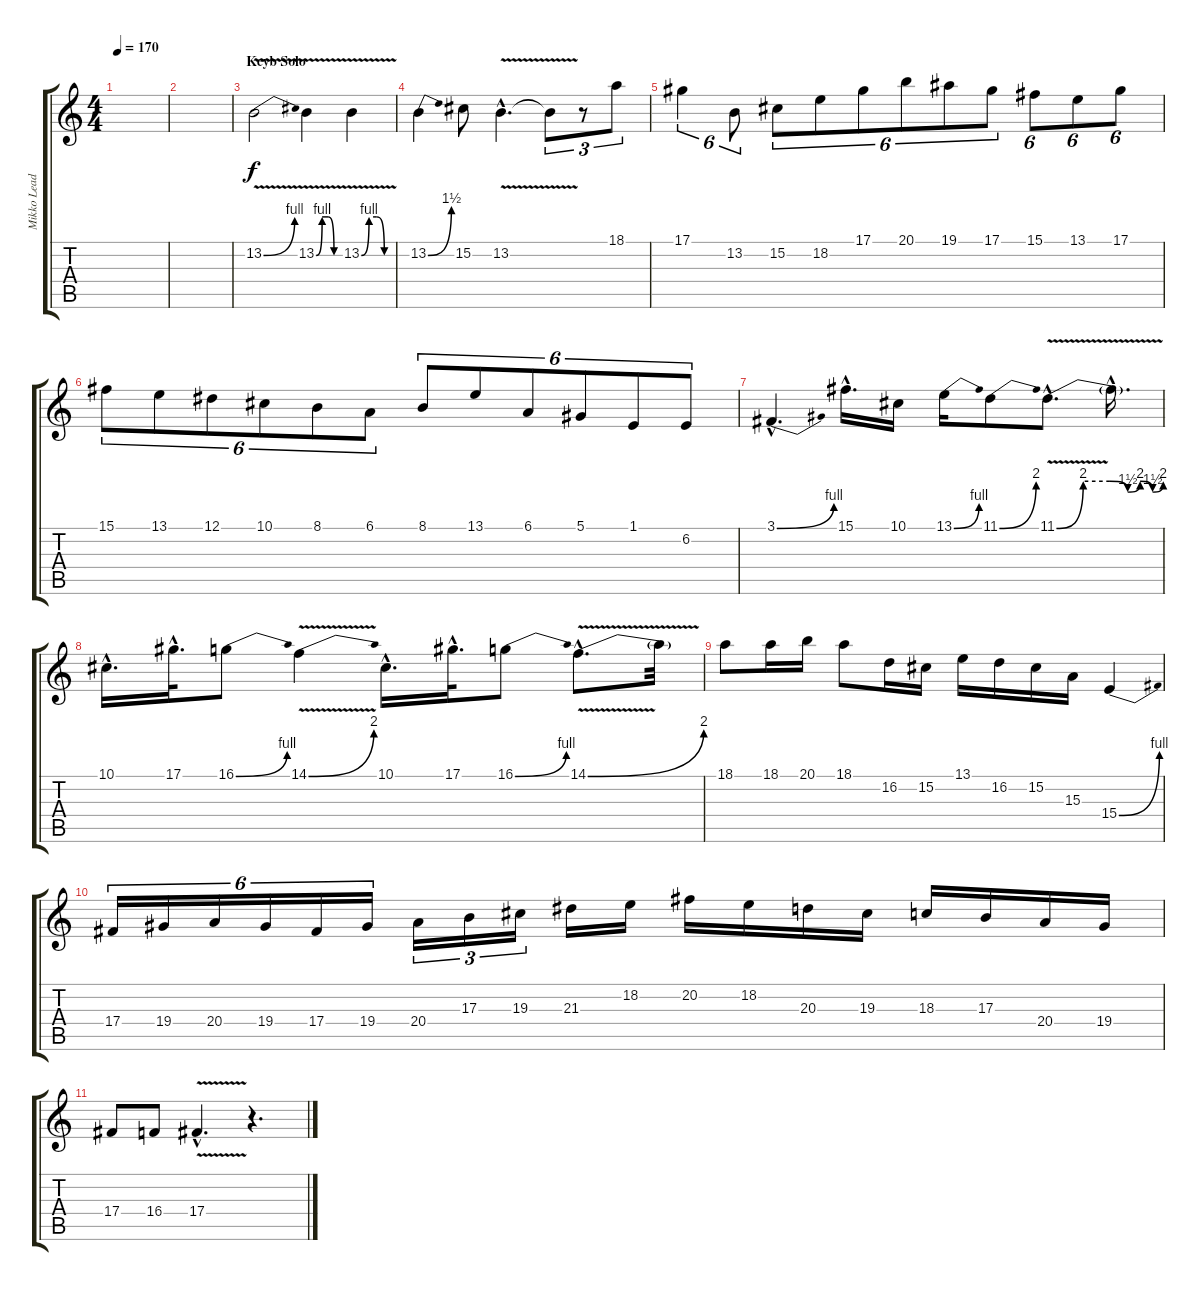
\track ("Mikko Lead" "Mikko Lead") {instrument lead1square}
\staff {score tabs}
\tuning (Eb4 Bb3 Gb3 Db3 Ab2 Eb2) {hide}
\ts (4 4)
\tempo 170
\clef g2
\ks c
|
|
\section ("" "Keyb Solo")
13.2{be (bend 0 0 60 4) v}.2 13.2{be (custom 0 0 15 4 30 4 45 0 60 0) v}.4 13.2{be (custom 0 0 15 4 30 4 45 0 60 0) v}.4 |
13.2{be (bend 0 0 60 6)}.4 15.2.8 13.2{v hac}.4{d} 13.2{t}.8{tu (3 2)} r.8{tu (3 2)} 18.1.8{tu (3 2)} |
17.1.4{tu (6 4)} 13.2.8{tu (6 4)} 15.2.8{tu (6 4)} 18.2.8{tu (6 4)} 17.1.8{tu (6 4)} 20.1.8{tu (6 4)} 19.1.8{tu (6 4)} 17.1.8{tu (6 4)} 15.1.8{tu (6 4)} 13.1.8{tu (6 4)} 17.1.8{tu (6 4)} |
15.1.8{tu (6 4)} 13.1.8{tu (6 4)} 12.1.8{tu (6 4)} 10.1.8{tu (6 4)} 8.1.8{tu (6 4)} 6.1.8{tu (6 4)} 8.1.8{tu (6 4)} 13.1.8{tu (6 4)} 6.1.8{tu (6 4)} 5.1.8{tu (6 4)} 1.1.8{tu (6 4)} 6.2.8{tu (6 4)} |
3.1{be (bend 0 0 60 4) hac}.4{d} 15.1{hac}.16{d} 10.1.16 13.1{be (bend 0 0 60 4)}.16 11.1{be (bend 0 0 60 8)}.8 11.1{be (custom 0 0 15 8 30 8 40 6 47 8 54 6 60 8) v hac}.8{d} 11.1{hac t}.16{d} |
10.1{hac}.16{d} 17.1{hac}.32{d} 16.1{be (bend 0 0 60 4)}.8 14.1{be (bend 0 0 60 8) v}.4 10.1{hac}.16{d} 17.1{hac}.32{d} 16.1{be (bend 0 0 60 4)}.8 14.1{be (bend 0 0 60 8) v hac}.8{d} 14.1{t}.32 |
18.1.8 18.1.16 20.1.16 18.1.8 16.2.16 15.2.16 13.1.16 16.2.16 15.2.16 15.3.16 15.4{be (bend 0 0 60 4)}.4 |
17.4.16{tu (6 4)} 19.4.16{tu (6 4)} 20.4.16{tu (6 4)} 19.4.16{tu (6 4)} 17.4.16{tu (6 4)} 19.4.16{tu (6 4)} 20.4.16{tu (3 2)} 17.3.16{tu (3 2)} 19.3.16{tu (3 2)} 21.3.16 18.2.16 20.2.16 18.2.16 20.3.16 19.3.16 18.3.16 17.3.16 20.4.16 19.4.16 |
17.4.8 16.4.8 17.4{v hac}.4{d} r.4{d}
